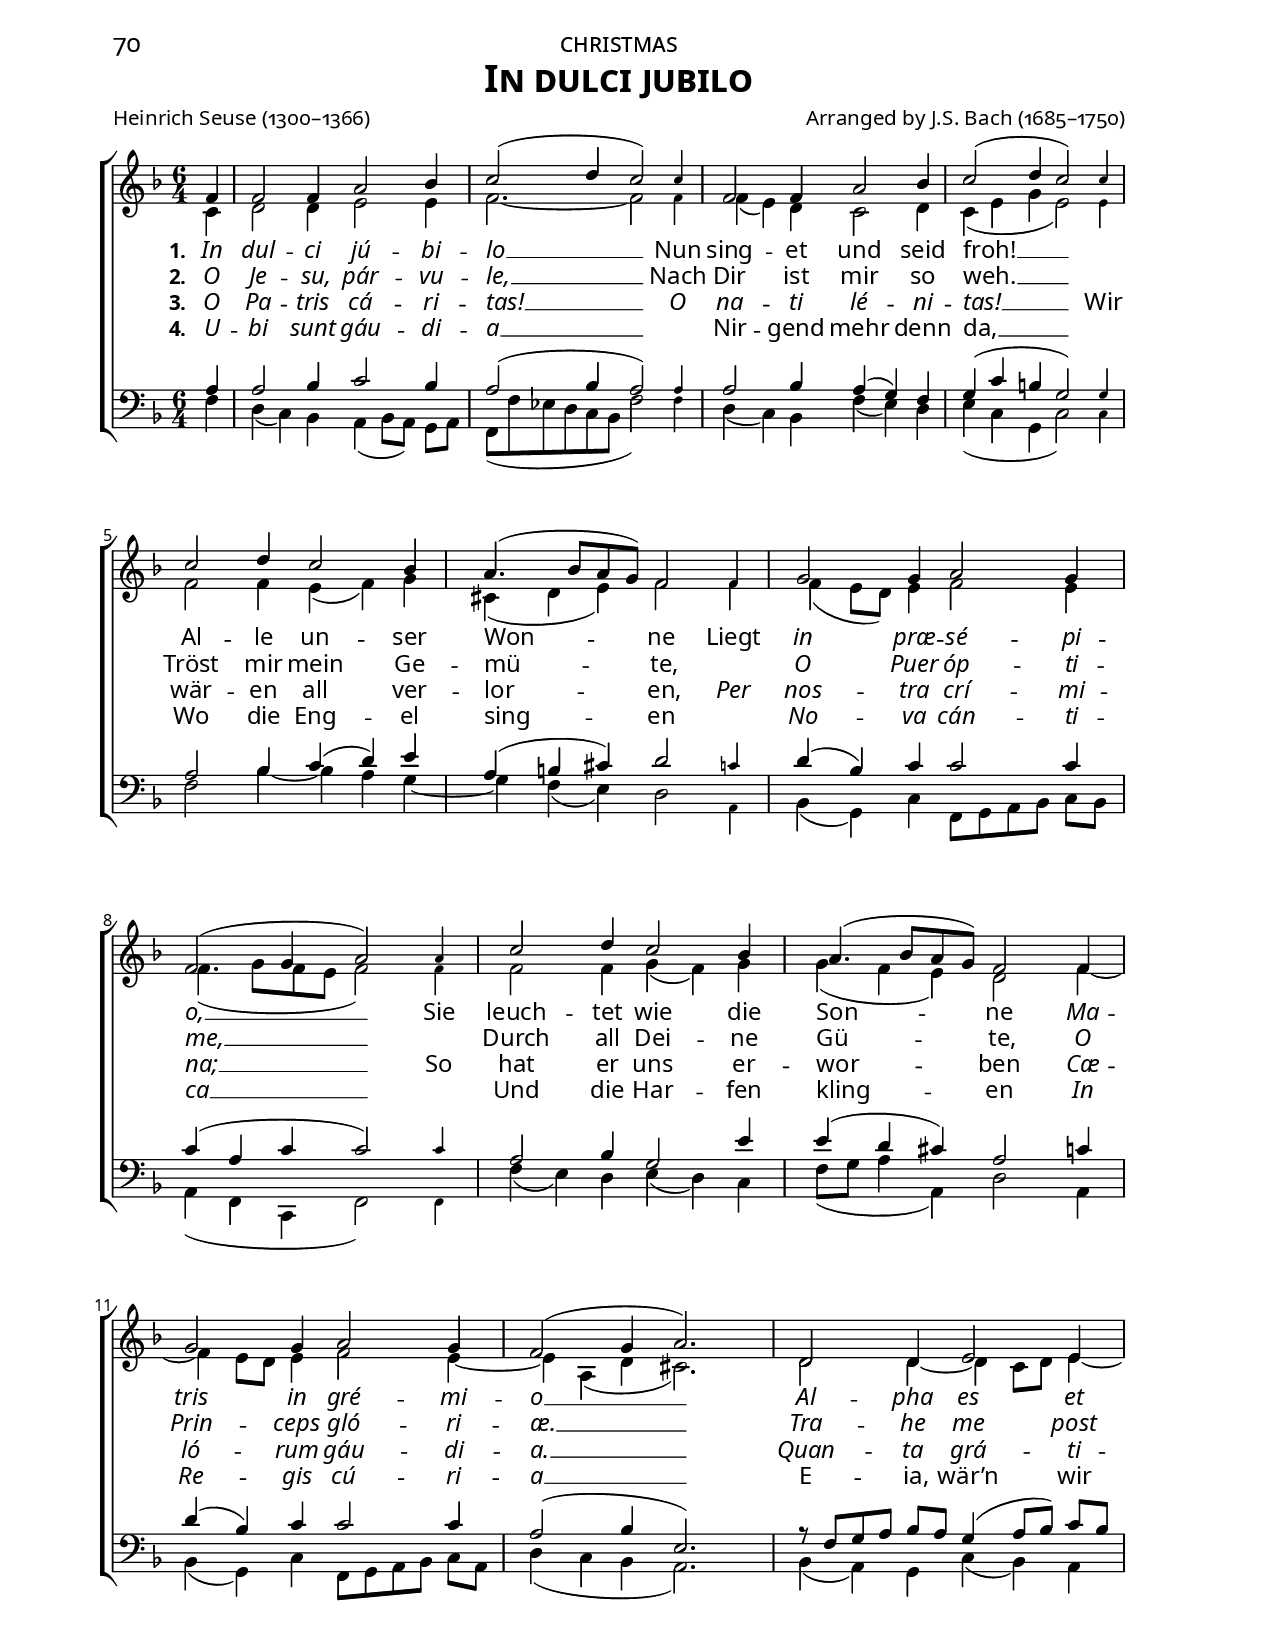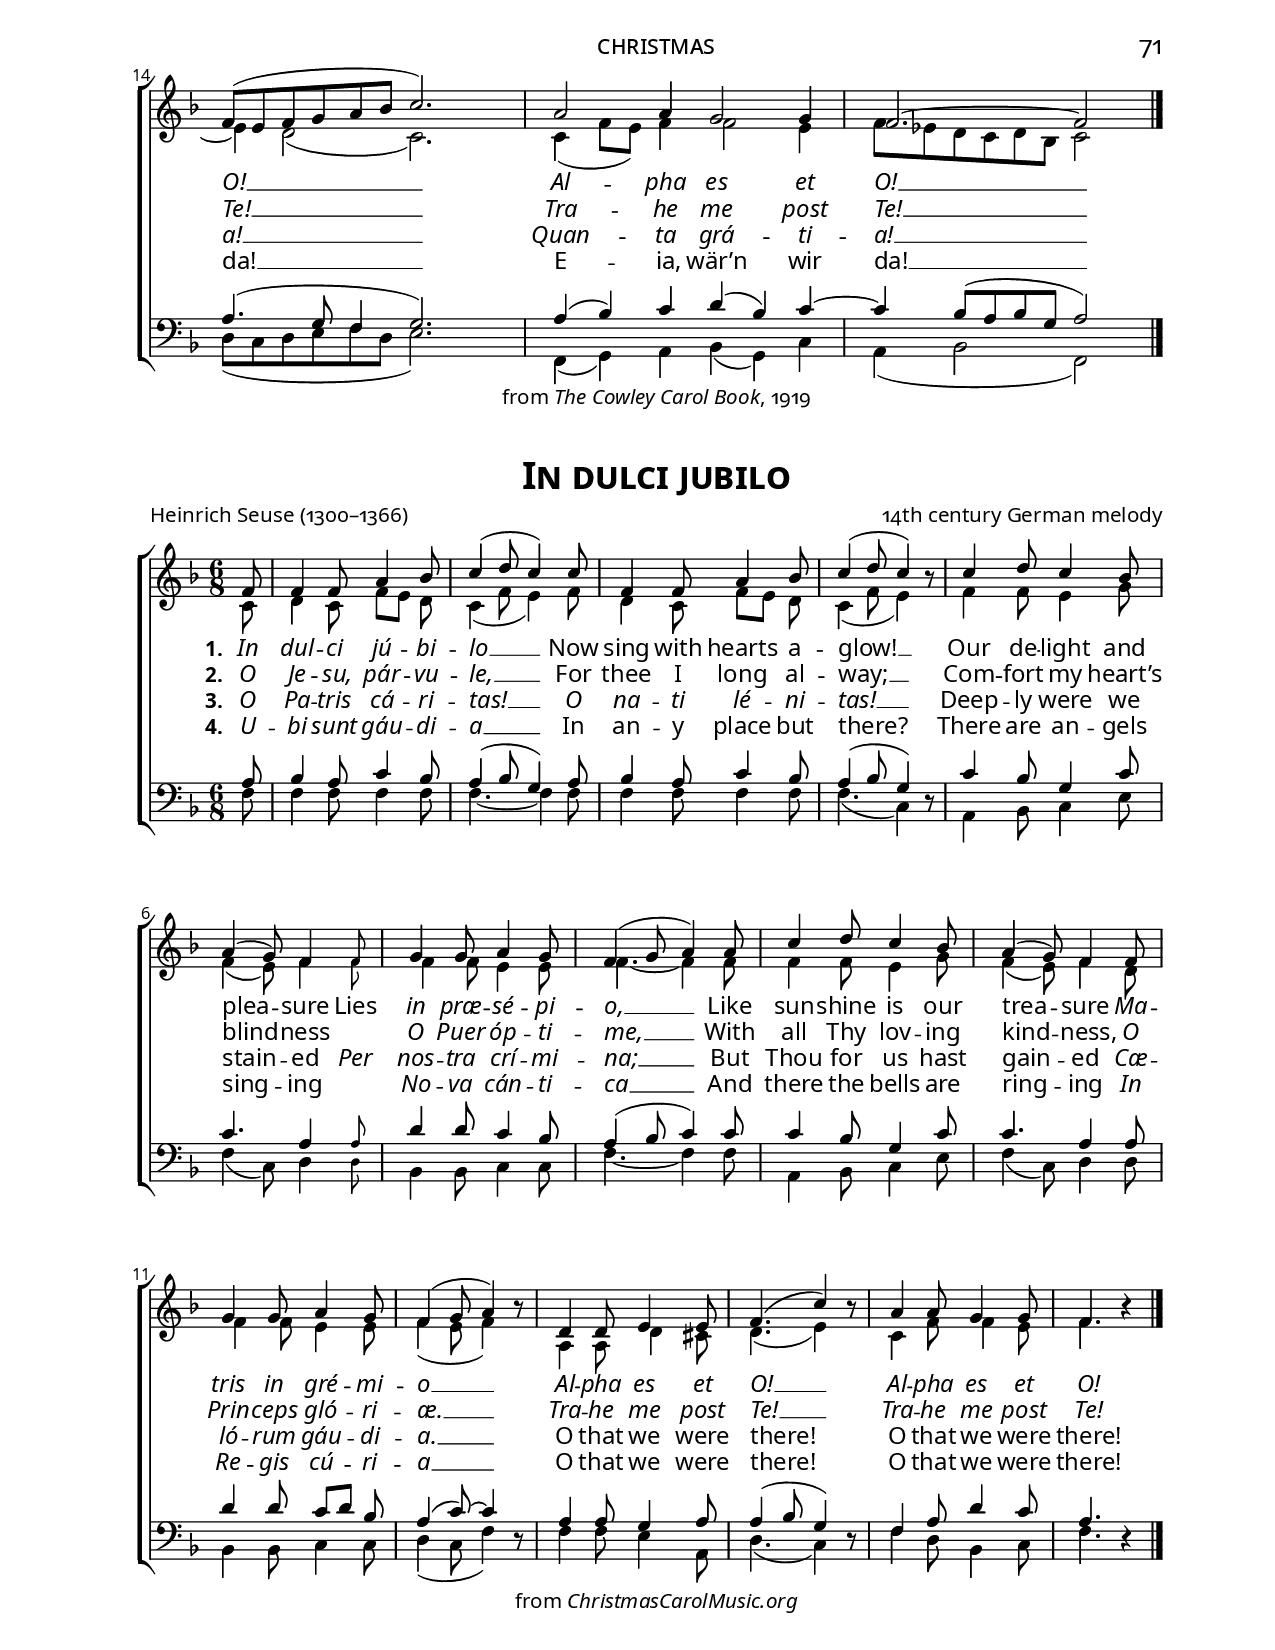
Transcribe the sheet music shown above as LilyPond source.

\version "2.14.2"
\include "util.ly"
\paper {
  print-all-headers = ##t
  paper-height = 11\in
  paper-width = 8.5\in
  indent = 0\in
  %system-system-spacing = #'((basic-distance . 10) (padding . 0))
  system-system-spacing =
    #'((basic-distance . 0)
       (minimum-distance . 0)
       (padding . -5)
       (stretchability . 100))
  score-markup-spacing = 
    #'((basic-distance . 0)
       (minimum-distance . 0)
       (padding . 0)
       (stretchability . 0))
  markup-markup-spacing =
    #'((basic-distance . 0)
       (minimum-distance . 0)
       (padding . 1)
       (stretchability . 40))
  
  ragged-last-bottom = ##f
  ragged-bottom = ##f
  two-sided = ##t
  inner-margin = 1\in
  outer-margin = 0.75\in
  top-margin = 0.26\in
  bottom-margin = 0.25\in
  first-page-number = #070
  print-first-page-number = ##t
  headerLine = \markup{\override #'(font-name . "Garamond Premier Pro") \smallCapsOldStyle"christmas"}
  oddHeaderMarkup = \markup\fill-line{
     \override #'(font-name . "Garamond Premier Pro")\abs-fontsize #12.5
     \combine 
        \fill-line{"" \on-the-fly #print-page-number-check-first
        \oldStylePageNum""
        }
        \fill-line{\headerLine}
  }
  evenHeaderMarkup = \markup {
     \override #'(font-name . "Garamond Premier Pro")\abs-fontsize #12.5
     \combine
        \on-the-fly #print-page-number-check-first
        \oldStylePageNum""
        \fill-line{\headerLine}
  }
}
#(set-global-staff-size 18) \paper{ #(define fonts (make-pango-font-tree "Garamond Premier Pro" "Garamond Premier Pro" "Garamond Premier Pro" (/ 18 20))) }
global = {
  \key f \major
  \time 6/4
}

sopMusic = \relative c' {
  \partial 4 f4 |
  f2 f4 a2 bes4 |
  c2( d4 c2) \teeny c4 \normalsize |
  f,2 f4 a2 bes4 |
  c2( d4 c2) \teeny c4 \normalsize | \break

  c2 d4 c2 bes4 |
  a4.( bes8[ a g]) f2 \teeny f4 \normalsize |
  g2 g4 a2 g4 |
  f2( g4 a2) \teeny a4 \normalsize |
  c2 d4 c2 bes4 |
  a4.( bes8[ a g]) f2 f4 | \break

  g2 g4 a2 g4 |
  f2( g4 a2.) |
  d,2 d4 e2 e4 |
  f8([ e f g a bes] c2.) |
  a2 a4 g2 g4 |
  \partial 4*5 f2.~ f2 \bar "|."
}
sopWords = \lyricmode {
  
}

altoMusic = \relative c' {
  \partial 4 c4 |
  d2 d4 e2 e4 |
  f2.~ f2 \teeny f4 \normalsize |
  f( e) d4 c2 d4 |
  c( e g e2) \teeny e4 \normalsize |
  
  f2 f4 e( f) g |
  cis,( d e) f2 \teeny f4 \normalsize |
  f4( e8[ d]) e4 f2 e4 |
  f4.( g8[ f e] f2) \teeny f4 \normalsize |
  
  f2 f4 g( f) g |
  g( f e) d2 f4~ |
  f e8[ d] e4 f2 e4~ |
  e a,( d cis2.) |
  
  d2 d4~ d c8[ d] e4~ |
  e d2( c2.) |
  c4( f8[ e]) f4 f2 e4 |
  f8([ ees d c d bes] c2 \bar "|."

}
altoWords = \lyricmode {
  \dropLyricsV
  \set stanza = #"1. "
  \markup\italic In \markup\italic dul -- \markup\italic ci \markup\italic jú -- \markup\italic bi -- \markup\italic lo __
  Nun sing -- et und seid froh! __ ""
  Al -- le un -- ser Won -- ne
  Liegt \markup\italic in \markup\italic præ -- \markup\italic sé -- \markup\italic pi -- \markup\italic o, __
  Sie leuch -- tet wie \set associatedVoice = "altos" 
  die Son --
  \unset associatedVoice
  ne
  \markup\italic Ma -- \markup\italic tris \markup\italic in \markup\italic gré -- \markup\italic mi -- \markup\italic o __
  \markup\italic Al -- \markup\italic pha \markup\italic es \markup\italic et \markup\italic O! __
  \markup\italic Al -- \markup\italic pha \markup\italic es 
  \set associatedVoice = "altos"
  \markup\italic et \markup\italic O! __

}
altoWordsII = \lyricmode {
  \dropLyricsV
  \set stanza = #"2. "
  \markup\italic O \markup\italic Je -- \markup\italic su, \markup\italic pár -- \markup\italic vu -- \markup\italic le, __
  Nach Dir ist mir so weh. __ ""
  Tröst mir mein Ge -- mü -- te, ""
  \markup\italic O \markup\italic Puer \markup\italic óp -- \markup\italic ti -- \markup\italic me, __ ""
  Durch all Dei -- \set associatedVoice = "altos" 
  ne Gü --
  \unset associatedVoice
  te,
  \markup\italic O \markup\italic Prin -- \markup\italic ceps \markup\italic gló -- \markup\italic ri -- \markup\italic æ. __
  \markup\italic Tra -- \markup\italic he \markup\italic me \markup\italic post \markup\italic Te! __
  \markup\italic Tra -- \markup\italic he \markup\italic me 
  \set associatedVoice = "altos"
  \markup\italic post \markup\italic Te! __
}
altoWordsIII = \lyricmode {
  \dropLyricsV
  \set stanza = #"3. "
  \markup\italic O \markup\italic Pa -- \markup\italic tris \markup\italic cá -- \markup\italic ri -- \markup\italic tas! __
  \markup\italic O \markup\italic na -- \markup\italic ti \markup\italic lé -- \markup\italic ni -- \markup\italic tas! __
  Wir wär -- en all ver -- lor -- en,
  \markup\italic Per \markup\italic nos -- \markup\italic tra \markup\italic crí -- \markup\italic mi -- \markup\italic na; __
  So hat er uns \set associatedVoice = "altos" 
  er -- wor --
  \unset associatedVoice
  ben
  \markup\italic Cæ -- \markup\italic ló -- \markup\italic rum \markup\italic gáu -- \markup\italic di -- \markup\italic a. __
  \markup\italic Quan -- \markup\italic ta \markup\italic grá -- \markup\italic ti -- \markup\italic a! __
  \markup\italic Quan -- \markup\italic ta \markup\italic grá -- 
  \set associatedVoice = "altos"
  \markup\italic ti -- \markup\italic a! __
}
altoWordsIV = \lyricmode {
  \dropLyricsV
  \set stanza = #"4. "
  \markup\italic U -- \markup\italic bi \markup\italic sunt \markup\italic gáu -- \markup\italic di -- \markup\italic a __ ""
  Nir -- gend mehr denn da, __ ""
  Wo die Eng -- el sing -- en ""
  \markup\italic No -- \markup\italic va \markup\italic cán -- \markup\italic ti -- \markup\italic ca __ ""
  Und die Har -- \set associatedVoice = "altos" 
  fen kling --
  \unset associatedVoice
  en
  \markup\italic In \markup\italic Re -- \markup\italic gis \markup\italic cú -- \markup\italic ri -- \markup\italic a __
  E -- ia, wär’n wir da! __
  E -- ia, wär’n
  \set associatedVoice = "altos"
  wir da! __
}

tenorMusic = \relative c' {
  \partial 4 a4 |
  a2 bes4 c2 bes4 |
  a2( bes4 a2) \teeny a4 \normalsize |
  a2 bes4 a( g) f |
  g( c b g2) \teeny g4 \normalsize |
  
  a2 bes4 c( d) e |
  a,( b cis) d2 \teeny c4 \normalsize |
  d( bes) c c2 c4 |
  c( a c c2) \teeny c4 \normalsize |
  
  a2 bes4 g2 e'4 |
  e( d cis) a2 c4 |
  d( bes) c c2 c4 |
  a2( bes4 e,2.) |
  
  r8 f[ g a] bes[ a] g4( a8[ bes]) c[ bes] |
  a4.( g8 f4 g2.) |
  a4( bes) c d( bes) c~ |
  c bes8([ a bes g] a2) \bar "|."
}
tenorWords = \lyricmode {

}

bassMusic = \relative c {
  \partial 4 f4 |
  d( c) bes a( bes8[ a]) g[ a] |
  f([ f' ees d c bes] f'2) \teeny f4 \normalsize |
  d( c) bes f'( e) d |
  e( c g c2) \teeny c4 \normalsize |
  
  f2 bes4~ bes a g~ |
  g f( e) d2 \teeny a4 \normalsize |
  bes( g) c f,8[ g a bes] c[ bes] |
  a4( f c f2) \teeny f4 \normalsize |
  
  f'4( e) d e( d) c |
  f8([ g] a4 a,) |
  d2 a4 |
  bes( g) c f,8[ g a bes] c[ a] |
  d4( c bes a2.) |
  
  bes4( a) g c( bes) a |
  d8([ c d e f d] e2.) |
  f,4( g) a bes( g) c |
  a( bes2 f2) \bar "|."
}
bassWords = \lyricmode {

}

\score {
  <<
   \new ChoirStaff <<
%    \new Lyrics = sopranos \with { \override VerticalAxisGroup #'nonstaff-relatedstaff-spacing = #'((basic-distance . 1)) }
    \new Staff = women <<
      \new Voice = "sopranos" { \voiceOne << \global \sopMusic >> }
      \new Voice = "altos" { \voiceTwo << \global \altoMusic >> }
    >>
    \new Lyrics \with { alignAboveContext = #"women" \override VerticalAxisGroup #'nonstaff-relatedstaff-spacing = #'((basic-distance . 1))} \lyricsto "sopranos" \sopWords
    \new Lyrics = "altosIV"  \with { alignBelowContext = #"women" } \lyricsto "sopranos" \altoWordsIV
    \new Lyrics = "altosIII"  \with { alignBelowContext = #"women" } \lyricsto "sopranos" \altoWordsIII
    \new Lyrics = "altosII"  \with { alignBelowContext = #"women" } \lyricsto "sopranos" \altoWordsII
    \new Lyrics = "altos"  \with { alignBelowContext = #"women" \override VerticalAxisGroup #'nonstaff-relatedstaff-spacing = #'((basic-distance . 1)) } \lyricsto "sopranos" \altoWords
   \new Staff = men <<
      \clef bass
      \new Voice = "tenors" { \voiceOne << \global \tenorMusic >> }
      \new Voice = "basses" { \voiceTwo << \global \bassMusic >> }
    >>
    \new Lyrics \with { alignAboveContext = #"men" \override VerticalAxisGroup #'nonstaff-relatedstaff-spacing = #'((basic-distance . 1)) } \lyricsto "tenors" \tenorWords
    \new Lyrics \with { alignBelowContext = #"men" \override VerticalAxisGroup #'nonstaff-relatedstaff-spacing = #'((basic-distance . 1)) } \lyricsto "basses" \bassWords
  >>
%    \new PianoStaff << \new Staff { \new Voice { \pianoRH } } \new Staff { \clef "bass" \pianoLH } >>
  >>
  \layout {
  \context {
    \Lyrics
    \override LyricText #'font-size = #1.3
  }
    \context {
      \Score
      \override SpacingSpanner #'base-shortest-duration = #(ly:make-moment 1 2)
      \override SpacingSpanner #'common-shortest-duration = #(ly:make-moment 1 2)
    }
    \context {
      % Remove all empty staves
      % \Staff \RemoveEmptyStaves \override VerticalAxisGroup #'remove-first = ##t
    }
    \context {
      \Lyrics
      \override LyricText #'X-offset = #center-on-word
    }
  }
  \header {
    title = \markup{\override #'(font-name . "Garamond Premier Pro Semibold"){ \abs-fontsize #18 \smallCapsOldStyle"In dulci jubilo"}}
    poet = \markup\oldStyleNum"Heinrich Seuse (1300–1366)"
    composer = \markup\oldStyleNum"Arranged by J.S. Bach (1685–1750)"
    
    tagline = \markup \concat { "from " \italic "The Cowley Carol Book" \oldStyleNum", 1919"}
  }
}
\markup\fill-line{\concat { "from " \italic "The Cowley Carol Book" \oldStyleNum", 1919"}}


















\header {
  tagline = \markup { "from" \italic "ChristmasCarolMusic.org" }
}
global = {
  \key f \major
  \time 6/8
}

sopMusic = \relative c' {
  \partial 8 f8 |
  f4 f8 a4 bes8 |
  c4( d8 c4) c8 |
  f,4 f8 a4 bes8 |
  c4( d8 c4) b8\rest |
  c4 d8 c4 bes8 |
  
  a4( g8) f4 \teeny f8 \normalsize |
  g4 g8 a4 g8 |
  f4( g8 a4) a8 |
  c4 d8 c4 bes8 |
  a4( g8) f4 f8 |
  
  g4 g8 a4 g8 |
  f4( g8 a4) b8\rest |
  d,4 d8 e4 e8 |
  f4.( c'4) b8\rest |
  a4 a8 g4 g8 |
  \partial 8*5 f4. b4\rest \bar "|."
}
sopWords = \lyricmode {
  
}

altoMusic = \relative c' {
  c8 |
  d4 c8 f[ e] d |
  c4( f8 e4) f8 |
  d4 c8 f[ e] d |
  c4( f8 e4) s8 |
  f4 f8 e4 g8 |
  
  f4( e8) f4 \teeny f8 \normalsize |
  f4 f8 e4 e8 |
  f4.~ f4 f8 |
  f4 f8 e4 g8 |
  f4( e8) f4 d8 |
  
  f4 f8 e4 e8 |
  f4( e8 f4) s8 |
  a,4 a8 d4 cis8 |
  d4.( e4) s8 |
  c4 f8 f4 e8 |
  f4. s4 \bar "|."

}
altoWords = \lyricmode {
  \dropLyricsV
  \set stanza = #"1. "
  \markup\italic In \markup\italic dul -- \markup\italic ci \markup\italic jú -- \markup\italic bi -- \markup\italic lo __ Now sing with hearts a -- glow!
__
  Our de -- light and plea -- sure Lies \markup\italic in \markup\italic præ -- \markup\italic sé -- \markup\italic pi -- \markup\italic o, __
  Like sun -- shine is our trea -- sure
  \markup\italic Ma -- \markup\italic tris \markup\italic in \markup\italic gré -- \markup\italic mi -- \markup\italic o __
  \markup\italic Al -- \markup\italic pha \markup\italic es \markup\italic et \markup\italic O! __
  \markup\italic Al -- \markup\italic pha \markup\italic es \markup\italic et \markup\italic O!
}
altoWordsII = \lyricmode {
  \dropLyricsV
  \set stanza = #"2. "
  \markup\italic O \markup\italic Je -- \markup\italic su, \markup\italic pár -- \markup\italic vu -- \markup\italic le, __
  For thee I long al -- way; __
  Com -- fort my heart’s blind -- ness ""
  \markup\italic O \markup\italic Puer \markup\italic óp -- \markup\italic ti -- \markup\italic me, __
  With all Thy lov -- ing kind -- ness,
  \markup\italic O \markup\italic Prin -- \markup\italic ceps \markup\italic gló -- \markup\italic ri -- \markup\italic æ. __
  \markup\italic Tra -- \markup\italic he \markup\italic me \markup\italic post \markup\italic Te! __
  \markup\italic Tra -- \markup\italic he \markup\italic me \markup\italic post \markup\italic Te!
}
altoWordsIII = \lyricmode {
  \dropLyricsV
  \set stanza = #"3. "
  \markup\italic O \markup\italic Pa -- \markup\italic tris \markup\italic cá -- \markup\italic ri -- \markup\italic tas! __
  \markup\italic O \markup\italic na -- \markup\italic ti \markup\italic lé -- \markup\italic ni -- \markup\italic tas! __
  Deep -- ly were we stain -- ed
  \markup\italic Per \markup\italic nos -- \markup\italic tra \markup\italic crí -- \markup\italic mi -- \markup\italic na; __
  But Thou for us hast gain -- ed
  \markup\italic Cæ -- \markup\italic ló -- \markup\italic rum \markup\italic gáu -- \markup\italic di -- \markup\italic a. __
  O that we were there! O that we were there! 
}
altoWordsIV = \lyricmode {
  \dropLyricsV
  \set stanza = #"4. "
  \markup\italic U -- \markup\italic bi \markup\italic sunt \markup\italic gáu -- \markup\italic di -- \markup\italic a __
  In an -- y place  but there?
  There are an -- gels sing -- ing ""
  \markup\italic No -- \markup\italic va \markup\italic cán -- \markup\italic ti -- \markup\italic ca __
  And there the bells are ring -- ing
  \markup\italic In \markup\italic Re -- \markup\italic gis \markup\italic cú -- \markup\italic ri -- \markup\italic a __
  O that we were there! O that we were there!
}

tenorMusic = \relative c' {
  a8 |
  bes4 a8 c4 bes8 |
  a4( bes8 g4) a8 |
  bes4 a8 c4 bes8 |
  a4( bes8 g4) s8 |
  c4 bes8 g4 c8 |
  
  c4. a4 \teeny a8 \normalsize |
  d4 d8 c4 bes8 |
  a4( bes8 c4) c8 |
  c4 bes8 g4 c8 |
  c4. a4 a8 |
  
  d4 d8 c[ d] bes |
  a4( c8)~ c4 s8 |
  a4 a8 g4 a8 |
  a4( bes8 g4) s8 |
  f4 a8 d4 c8 |
  a4. s4 \bar "|."
}
tenorWords = \lyricmode {

}

bassMusic = \relative c {
  f8 |
  f4 f8 f4 f8 |
  f4.~ f4 f8 |
  f4 f8 f4 f8 |
  f4.( c4) d8\rest |
  a4 bes8 c4 e8 |
  
  f4( c8) d4 \teeny d8 \normalsize |
  bes4 bes8 c4 c8 |
  f4.~ f4 f8 |
  a,4 bes8 c4 e8 |
  f4( c8) d4 d8 |
  
  bes4 bes8 c4 c8 |
  d4( c8 f4) d8\rest |
  f4 f8 e4 a,8 |
  d4.( c4) d8\rest |
  f4 d8 bes4 c8 |
  f4. d4\rest \bar "|."

}
bassWords = \lyricmode {

}

\score {
  <<
   \new ChoirStaff <<
%    \new Lyrics = sopranos \with { \override VerticalAxisGroup #'nonstaff-relatedstaff-spacing = #'((basic-distance . 1)) }
    \new Staff = women <<
      \new Voice = "sopranos" { \voiceOne << \global \sopMusic >> }
      \new Voice = "altos" { \voiceTwo << \global \altoMusic >> }
    >>
    \new Lyrics \with { alignAboveContext = #"women" \override VerticalAxisGroup #'nonstaff-relatedstaff-spacing = #'((basic-distance . 1))} \lyricsto "sopranos" \sopWords
    \new Lyrics = "altosIV"  \with { alignBelowContext = #"women" } \lyricsto "sopranos" \altoWordsIV
    \new Lyrics = "altosIII"  \with { alignBelowContext = #"women" } \lyricsto "sopranos" \altoWordsIII
    \new Lyrics = "altosII"  \with { alignBelowContext = #"women" } \lyricsto "sopranos" \altoWordsII
    \new Lyrics = "altos"  \with { alignBelowContext = #"women" \override VerticalAxisGroup #'nonstaff-relatedstaff-spacing = #'((basic-distance . 1)) } \lyricsto "sopranos" \altoWords
   \new Staff = men <<
      \clef bass
      \new Voice = "tenors" { \voiceOne << \global \tenorMusic >> }
      \new Voice = "basses" { \voiceTwo << \global \bassMusic >> }
    >>
    \new Lyrics \with { alignAboveContext = #"men" \override VerticalAxisGroup #'nonstaff-relatedstaff-spacing = #'((basic-distance . 1)) } \lyricsto "tenors" \tenorWords
    \new Lyrics \with { alignBelowContext = #"men" \override VerticalAxisGroup #'nonstaff-relatedstaff-spacing = #'((basic-distance . 1)) } \lyricsto "basses" \bassWords
  >>
%    \new PianoStaff << \new Staff { \new Voice { \pianoRH } } \new Staff { \clef "bass" \pianoLH } >>
  >>
  \layout {
  \context {
    \Lyrics
    \override LyricText #'font-size = #1.3
  }
    \context {
      \Score
      \override SpacingSpanner #'base-shortest-duration = #(ly:make-moment 1 2)
      \override SpacingSpanner #'common-shortest-duration = #(ly:make-moment 1 2)
    }
    \context {
      % Remove all empty staves
      % \Staff \RemoveEmptyStaves \override VerticalAxisGroup #'remove-first = ##t
    }
    \context {
      \Lyrics
      \override LyricText #'X-offset = #center-on-word
    }
  }
  \header {
    title = \markup{\override #'(font-name . "Garamond Premier Pro Semibold"){ \abs-fontsize #18 \smallCapsOldStyle"In dulci jubilo"}}
    poet = \markup\oldStyleNum"Heinrich Seuse (1300–1366)"
    composer = \markup\oldStyleNum"14th century German melody"
    
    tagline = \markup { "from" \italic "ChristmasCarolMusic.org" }
  }
}

